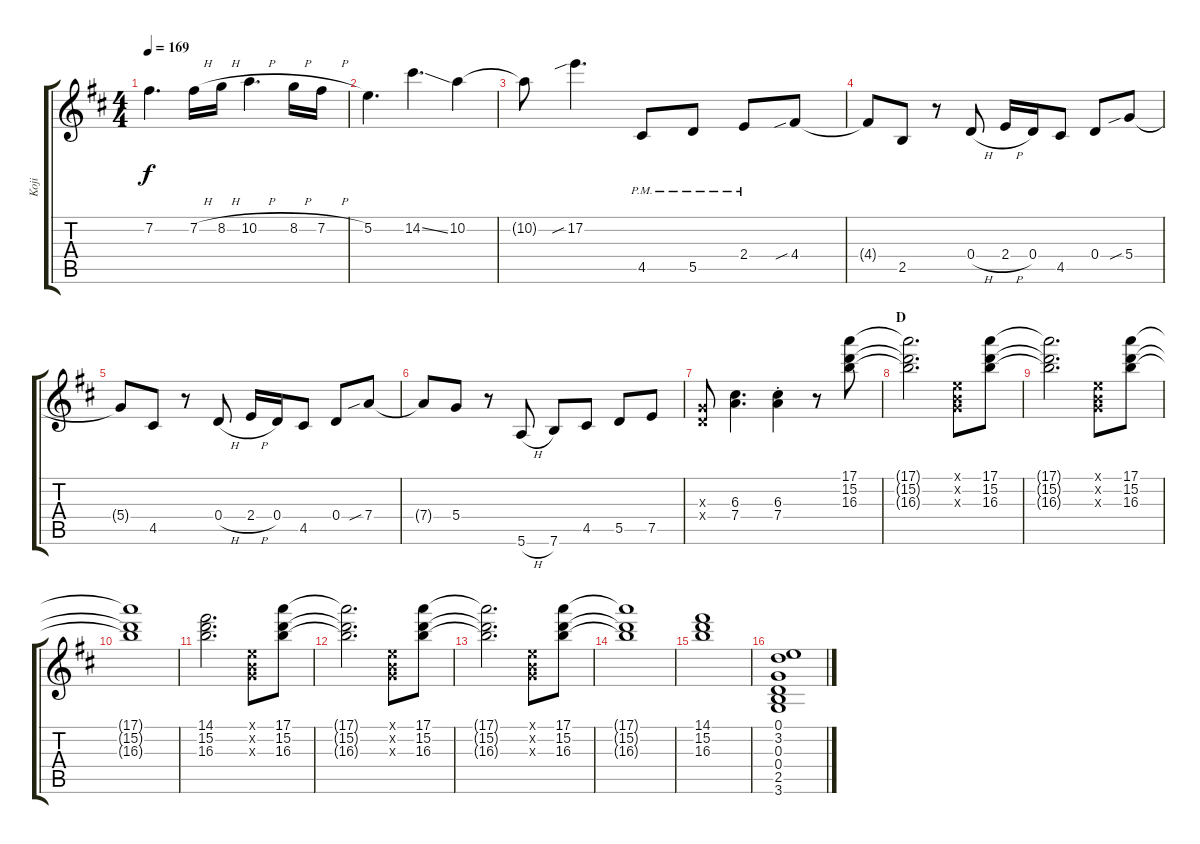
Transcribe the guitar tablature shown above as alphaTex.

\track ("Koji" "Koji") {instrument distortionguitar}
\staff {score tabs}
\tuning (E4 B3 G3 D3 A2 E2) {hide}
\ts (4 4)
\tempo 169
\clef g2
\ks d
7.2{t}.4{d dy f} 7.2{h}.16 8.2{h}.16 10.2{h}.4{d} 8.2{h}.16 7.2{h}.16 |
5.2.4{d} 14.2{ss}.4{d} 10.2.4 |
10.2{t}.8 17.2{sib}.4{d} 4.5{pm}.8 5.5{pm}.8 2.4{pm}.8 4.4{sib}.8 |
4.4{t}.8 2.5.8 r.8 0.4{h}.8 2.4{h}.16 0.4.16 4.5.8 0.4.8 5.4{sib}.8 |
5.4{t}.8 4.5.8 r.8 0.4{h}.8 2.4{h}.16 0.4.16 4.5.8 0.4.8 7.4{sib}.8 |
7.4{t}.8 5.4.8 r.8 5.6{h}.8 7.6.8 4.5.8 5.5.8 7.5.8 |
(0.3{x} 0.4{x}).8 (6.3 7.4).4{d} (6.3{st} 7.4{st}).4 r.8 (17.1 15.2 16.3).8{volume 10} |
\section ("" "D")
(17.1{t} 15.2{t} 16.3{t}).2{d} (0.1{x} 0.2{x} 0.3{x}).8 (17.1 15.2 16.3).8 |
(17.1{t} 15.2{t} 16.3{t}).2{d} (0.1{x} 0.2{x} 0.3{x}).8 (17.1 15.2 16.3).8 |
(17.1{t} 15.2{t} 16.3{t}).1 |
(14.1 15.2 16.3).2{d} (0.1{x} 0.2{x} 0.3{x}).8 (17.1 15.2 16.3).8 |
(17.1{t} 15.2{t} 16.3{t}).2{d} (0.1{x} 0.2{x} 0.3{x}).8 (17.1 15.2 16.3).8 |
(17.1{t} 15.2{t} 16.3{t}).2{d} (0.1{x} 0.2{x} 0.3{x}).8 (17.1 15.2 16.3).8 |
(17.1{t} 15.2{t} 16.3{t}).1 |
(14.1 15.2 16.3).1 |
(0.1 3.2 0.3 0.4 2.5 3.6).1
